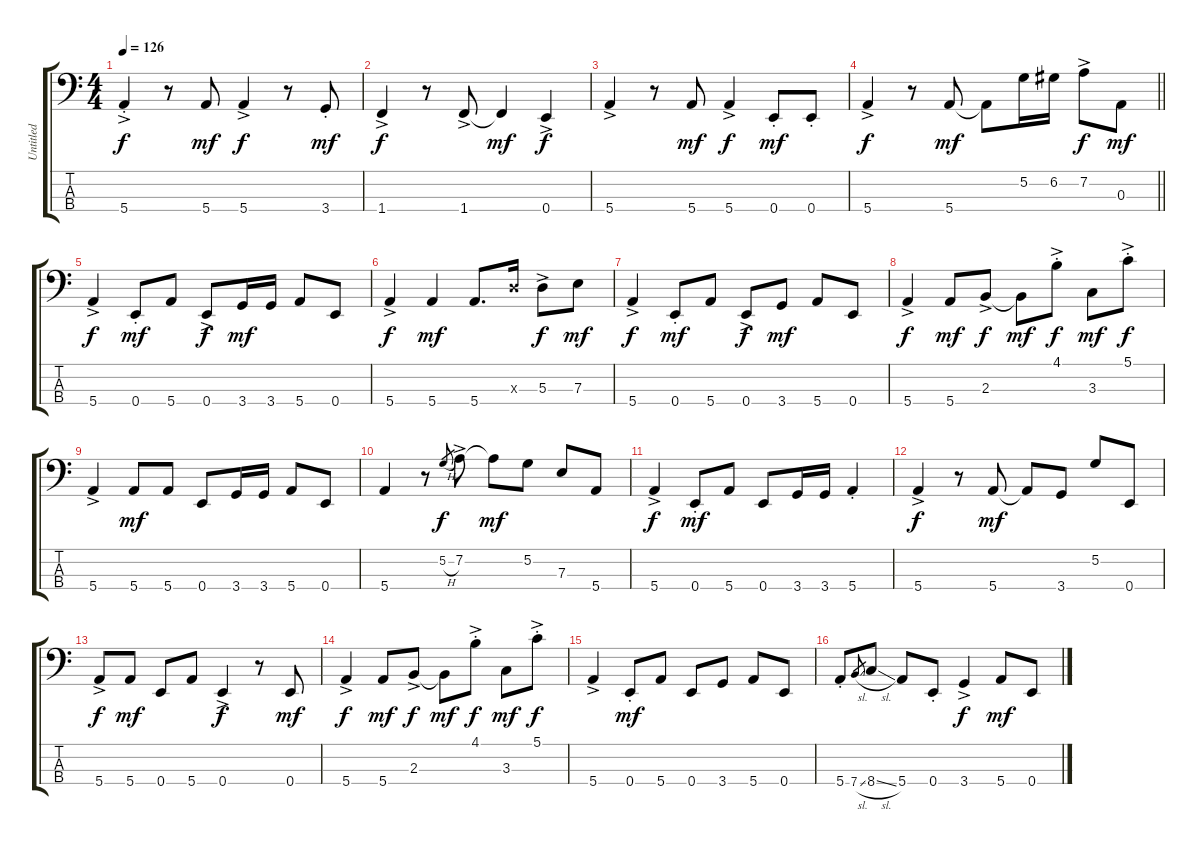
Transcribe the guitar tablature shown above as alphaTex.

\track ("Untitled" "Untitled") {instrument electricbassfinger}
\staff {score tabs}
\tuning (G2 D2 A1 E1) {hide}
\ts (4 4)
\tempo 126
\clef f4
\ks c
5.4{ac st}.4{dy f} r.8 5.4.8{dy mf} 5.4{ac}.4{dy f} r.8 3.4{st}.8{dy mf} |
1.4{ac}.4{dy f} r.8 1.4{ac}.8 1.4{t}.4{dy mf} 0.4{ac}.4{dy f} |
5.4{ac}.4 r.8 5.4.8{dy mf} 5.4{ac}.4{dy f} 0.4{st}.8{dy mf} 0.4{st}.8 |
\barLineRight lightlight
5.4{ac}.4{dy f} r.8 5.4.8{dy mf} 5.4{t}.8 5.2.16 6.2.16 7.2{ac}.8{dy f} 0.3.8{dy mf} |
5.4{ac}.4{dy f} 0.4{st}.8{dy mf} 5.4.8 0.4{ac}.8{dy f} 3.4.16{dy mf} 3.4.16 5.4.8 0.4.8 |
5.4{ac}.4{dy f} 5.4.4{dy mf} 5.4.8{d} 5.3{x}.16 5.3{ac}.8{dy f} 7.3.8{dy mf} |
5.4{ac}.4{dy f} 0.4{st}.8{dy mf} 5.4.8 0.4{ac}.8{dy f} 3.4.8{dy mf} 5.4.8 0.4.8 |
5.4{ac}.4{dy f} 5.4.8{dy mf} 2.3{ac}.8{dy f} 2.3{t}.8{dy mf} 4.1{ac st}.8{dy f} 3.3.8{dy mf} 5.1{ac st}.8{dy f} |
5.4{ac}.4 5.4.8{dy mf} 5.4.8 0.4.8 3.4.16 3.4.16 5.4.8 0.4.8 |
5.4.4 r.8 5.2{h}.8{gr dy f} 7.2{ac}.8 7.2{t}.8{dy mf} 5.2.8 7.3.8 5.4.8 |
5.4{ac}.4{dy f} 0.4{st}.8{dy mf} 5.4.8 0.4.8 3.4.16 3.4.16 5.4{st}.4 |
5.4{ac}.4{dy f} r.8 5.4.8{dy mf} 5.4{t}.8 3.4.8 5.2.8 0.4.8 |
5.4{ac}.8{dy f} 5.4.8{dy mf} 0.4.8 5.4.8 0.4{ac}.4{dy f} r.8 0.4.8{dy mf} |
5.4{ac}.4{dy f} 5.4.8{dy mf} 2.3{ac}.8{dy f} 2.3{t}.8{dy mf} 4.1{ac st}.8{dy f} 3.3.8{dy mf} 5.1{ac st}.8{dy f} |
5.4{ac}.4 0.4{st}.8{dy mf} 5.4.8 0.4.8 3.4.8 5.4.8 0.4.8 |
5.4{st}.8 7.4{sl}.8{gr} 8.4{sl}.8 5.4.8 0.4{st}.8 3.4{ac}.4{dy f} 5.4.8{dy mf} 0.4.8
